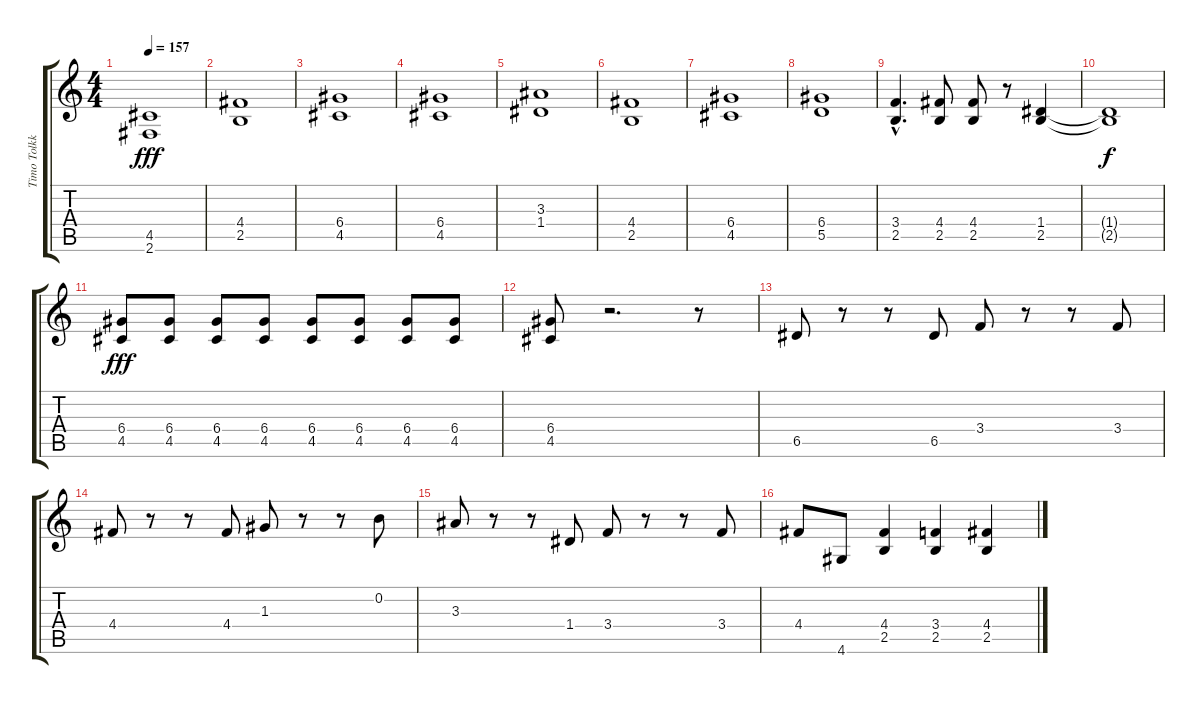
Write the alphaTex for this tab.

\track ("Timo Tolkki" "Timo Tolkk") {instrument distortionguitar}
\staff {score tabs}
\tuning (E4 B3 G3 D3 A2 E2) {hide}
\ts (4 4)
\tempo 157
\clef g2
\ks c
(4.5 2.6).1{dy fff} |
(4.4 2.5).1 |
(6.4 4.5).1 |
(6.4 4.5).1 |
(3.3 1.4).1 |
(4.4 2.5).1 |
(6.4 4.5).1 |
(6.4 5.5).1 |
(3.4{hac} 2.5{hac}).4{d} (4.4 2.5).8 (4.4 2.5).8 r.8 (1.4 2.5).4 |
(1.4{t} 2.5{t}).1{dy f} |
(6.4 4.5).8{dy fff} (6.4 4.5).8 (6.4 4.5).8 (6.4 4.5).8 (6.4 4.5).8 (6.4 4.5).8 (6.4 4.5).8 (6.4 4.5).8 |
(6.4 4.5).8 r.2{d} r.8 |
6.5.8 r.8 r.8 6.5.8 3.4.8 r.8 r.8 3.4.8 |
4.4.8 r.8 r.8 4.4.8 1.3.8 r.8 r.8 0.2.8 |
3.3.8 r.8 r.8 1.4.8 3.4.8 r.8 r.8 3.4.8 |
4.4.8 4.6.8 (4.4 2.5).4 (3.4 2.5).4 (4.4 2.5).4
